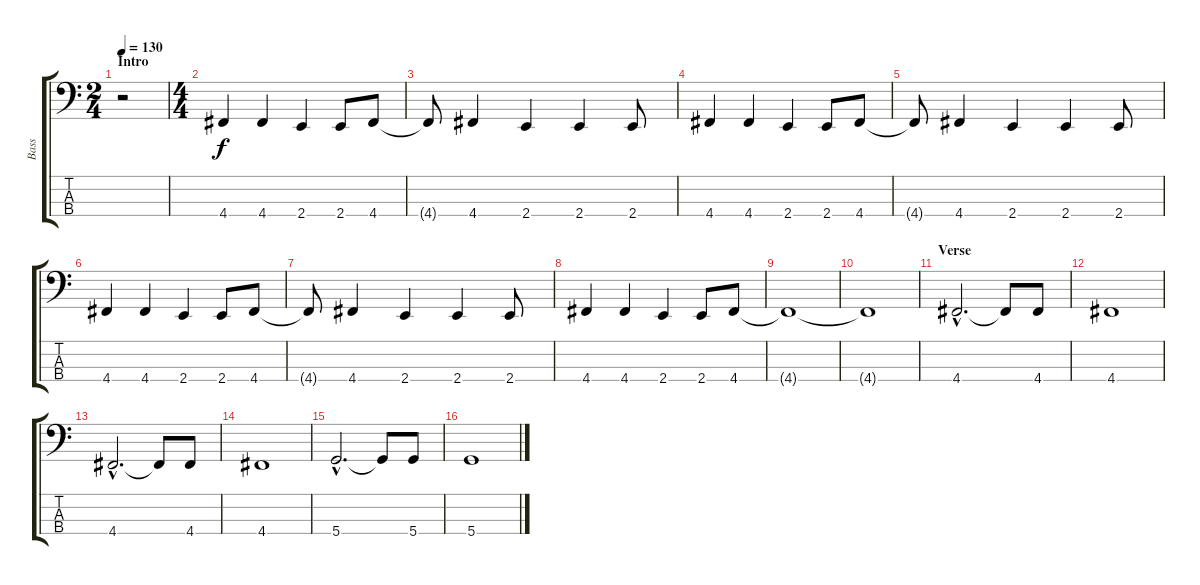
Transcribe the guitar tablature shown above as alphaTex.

\track ("Bass" "Bass") {instrument electricbassfinger}
\staff {score tabs}
\tuning (F2 C2 G1 D1) {hide}
\ts (2 4)
\section ("" "Intro")
\tempo 130
\clef f4
\ks c
r.2{dy f instrument electricbassfinger} |
\ts (4 4)
4.4.4 4.4.4 2.4.4 2.4.8 4.4.8 |
4.4{t}.8 4.4.4 2.4.4 2.4.4 2.4.8 |
4.4.4 4.4.4 2.4.4 2.4.8 4.4.8 |
4.4{t}.8 4.4.4 2.4.4 2.4.4 2.4.8 |
4.4.4 4.4.4 2.4.4 2.4.8 4.4.8 |
4.4{t}.8 4.4.4 2.4.4 2.4.4 2.4.8 |
4.4.4 4.4.4 2.4.4 2.4.8 4.4.8 |
4.4{t}.1 |
4.4{t}.1 |
\section ("" "Verse")
4.4{hac}.2{d} 4.4{t}.8 4.4.8 |
4.4.1 |
4.4{hac}.2{d} 4.4{t}.8 4.4.8 |
4.4.1 |
5.4{hac}.2{d} 5.4{t}.8 5.4.8 |
5.4.1
